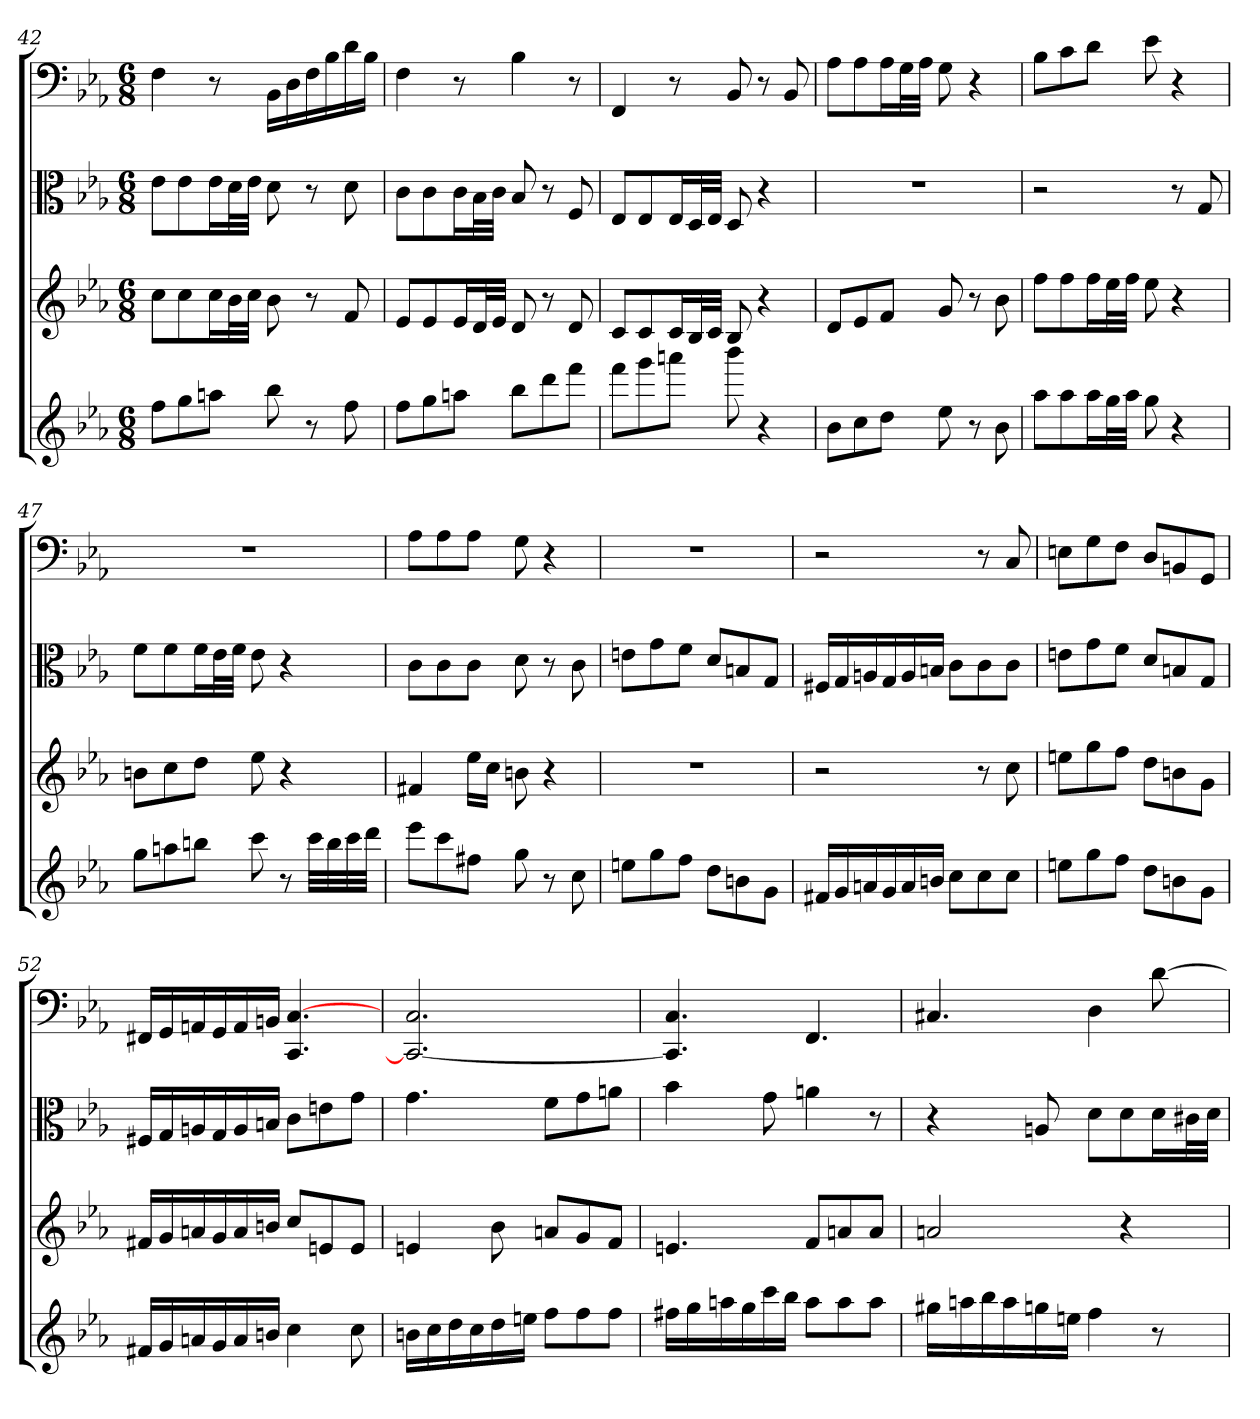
**kern	**kern	**kern	**kern
*part4	*part3	*part2	*part1
*staff4	*staff3	*staff2	*staff1
*	*	*clefC3	*clefF4
*k[b-e-a-]	*k[b-e-a-]	*k[b-e-a-]	*k[b-e-a-]
*E-:	*E-:	*E-:	*E-:
*M6/8	*M6/8	*M6/8	*M6/8
=42	=42	=42	=42
8ffL	8ccL	8e-\L	4F
8gg	8cc	8e-\	.
8aanJ	16ccL	16e-\L	8r
.	32b-L	32d\L	.
.	32ccJJJ	32e-\JJJ	.
8bb-	8b-	8d	16BB-\LL
.	.	.	16D\
8r	8r	8r	16F\
.	.	.	16B-\
8ff	8f	8d	16d\
.	.	.	16B-\JJ
=43	=43	=43	=43
8ffL	8e-L	8c\L	4F
8gg	8e-	8c\	.
8aanJ	16e-L	16c\L	8r
.	32dL	32B-\L	.
.	32e-JJJ	32c\JJJ	.
8bb-L	8d	8B-	4B-
8ddd	8r	8r	.
8fffJ	8d	8F	8r
=44	=44	=44	=44
8fffL	8cL	8E-/L	4FF
8ggg	8c	8E-/	.
8aaanJ	16cL	16E-/L	8r
.	32B-L	32D/L	.
.	32cJJJ	32E-/JJJ	.
8bbb-	8B-	8D	8BB-
4r	4r	4r	8r
.	.	.	8BB-
=45	=45	=45	=45
8b-L	8dL	2.r	8A-\L
8cc	8e-	.	8A-\
8ddJ	8fJ	.	16A-\L
.	.	.	32G\L
.	.	.	32A-\JJJ
8ee-	8g	.	8G
8r	8r	.	4r
8b-	8b-	.	.
=46	=46	=46	=46
8aa-L	8ffL	2r	8B-\L
8aa-	8ff	.	8c\
16aa-L	16ffL	.	8d\J
32ggL	32ee-L	.	.
32aa-JJJ	32ffJJJ	.	.
8gg	8ee-	.	8e-
4r	4r	8r	4r
.	.	8G	.
=47	=47	=47	=47
8ggL	8bnL	8f\L	2.r
8aan	8cc	8f\	.
8bbnJ	8ddJ	16f\L	.
.	.	32e-\L	.
.	.	32f\JJJ	.
8ccc	8ee-	8e-	.
8r	4r	4r	.
32cccLLL	.	.	.
32bb	.	.	.
32ccc	.	.	.
32dddJJJ	.	.	.
=48	=48	=48	=48
8eee-L	4f#X	8c\L	8A-\L
8ccc	.	8c\	8A-\
8ff#XJ	16ee-LL	8c\J	8A-\J
.	16ccJJ	.	.
8gg	8bn	8d	8G
8r	4r	8r	4r
8cc	.	8c	.
=49	=49	=49	=49
8eenL	2.r	8en\L	2.r
8gg	.	8g\	.
8ffJ	.	8f\J	.
8ddL	.	8d/L	.
8bn	.	8Bn/	.
8gJ	.	8G/J	.
=50	=50	=50	=50
16f#XLL	2r	16F#X/LL	2r
16g	.	16G/	.
16an	.	16An/	.
16g	.	16G/	.
16a	.	16A/	.
16bnJJ	.	16Bn/JJ	.
8ccL	.	8c\L	.
8cc	8r	8c\	8r
8ccJ	8cc	8c\J	8C
=51	=51	=51	=51
8eenL	8eenL	8en\L	8En\L
8gg	8gg	8g\	8G\
8ffJ	8ffJ	8f\J	8F\J
8ddL	8ddL	8d/L	8D/L
8bn	8bn	8Bn/	8BBn/
8gJ	8gJ	8G/J	8GG/J
=52	=52	=52	=52
16f#XLL	16f#XLL	16F#X/LL	16FF#X/LL
16g	16g	16G/	16GG/
16an	16an	16An/	16AAn/
16g	16g	16G/	16GG/
16a	16a	16A/	16AA/
16bnJJ	16bnJJ	16Bn/JJ	16BBn/JJ
4cc	8ccL	8c\L	4.CC [4.C
.	8en	8en\	.
8cc	8eJ	8g\J	.
=53	=53	=53	=53
16bnLL	4en	4.g	2.CC_ 2.C
16cc	.	.	.
16dd	.	.	.
16cc	.	.	.
16dd	8b-	.	.
16eenJJ	.	.	.
8ffL	8anL	8f\L	.
8ff	8g	8g\	.
8ffJ	8fJ	8an\J	.
=54	=54	=54	=54
16ff#XLL	4.en	4b-	4.CC] 4.C
16gg	.	.	.
16aan	.	.	.
16gg	.	.	.
16ccc	.	8g	.
16bb-JJ	.	.	.
8aaL	8fL	4an	4.FF
8aa	8an	.	.
8aaJ	8aJ	8r	.
=55	=55	=55	=55
16gg#XLL	2an	4r	4.C#X
16aan	.	.	.
16bb-	.	.	.
16aa	.	.	.
16ggn	.	8An	.
16eenJJ	.	.	.
4ff	.	8d\L	4D
.	4r	8d\	.
8r	.	16d\L	[8d
.	.	32c#X\L	.
.	.	32d\JJJ	.
=	=	=	=
*-	*-	*-	*-
